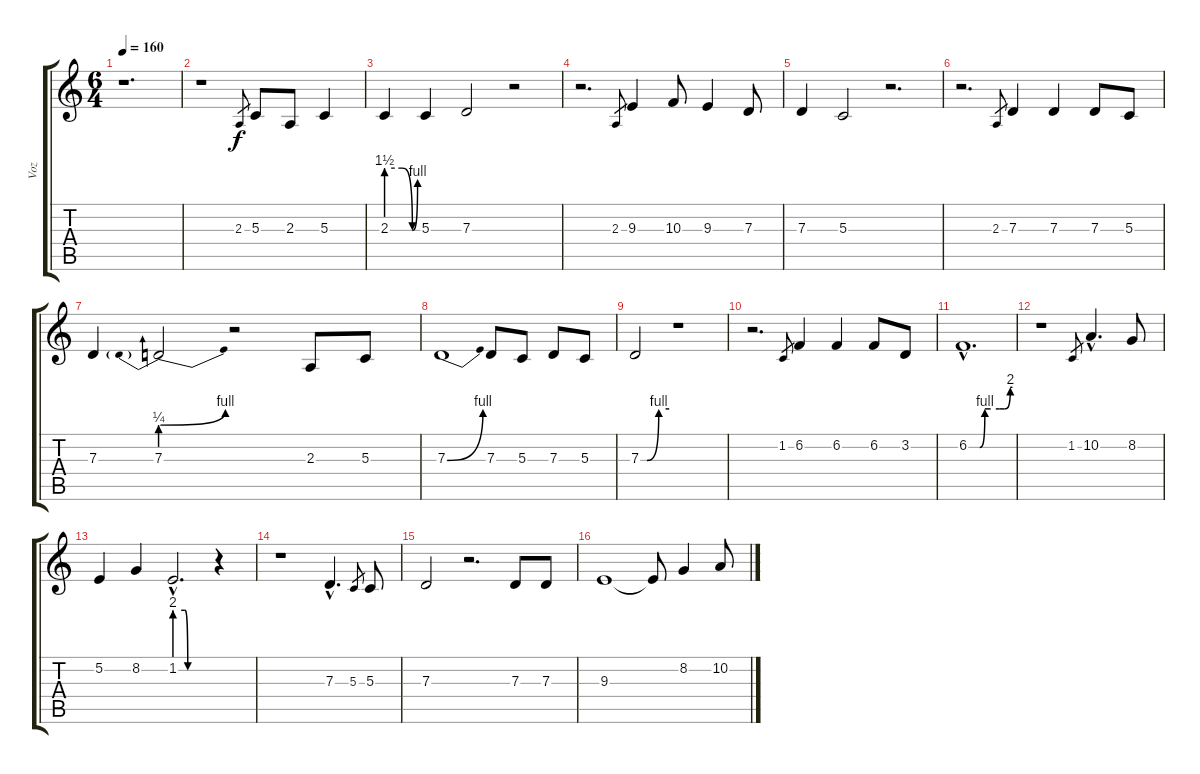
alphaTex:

\track ("Voz" "Voz") {instrument lead3calliope}
\staff {score tabs}
\tuning (E4 B3 G3 D3 A2 E2) {hide}
\ts (6 4)
\tempo 160
\clef g2
\ks c
r.1{d dy f} |
r.1 2.3.8{gr} 5.3.8 2.3.8 5.3.4 |
2.3{be (custom 0 6 30 6 50 0 60 4)}.4 5.3.4 7.3.2 r.2 |
r.2{d} 2.3.8{gr} 9.3.4 10.3.8 9.3.4 7.3.8 |
7.3.4 5.3.2 r.2{d} |
r.2{d} 2.3.8{gr} 7.3.4 7.3.4 7.3.8 5.3.8 |
7.3.4 7.3{be (prebendbend 0 1 60 4)}.2 r.2 2.3.8 5.3.8 |
7.3{be (bend 0 0 60 4)}.1 7.3.8 5.3.8 7.3.8 5.3.8 |
7.3{be (custom 0 0 13 0 38 4 60 4)}.2 r.1 |
r.2{d} 1.2.8{gr} 6.2.4 6.2.4 6.2.8 3.2.8 |
6.2{be (custom 0 0 10 0 15 0 22 4 30 4 42 4 49 4 57 8 60 8) hac}.1{d} |
r.1 1.2.8{gr} 10.2{hac}.4{d} 8.2.8 |
5.2.4 8.2.4 1.2{be (custom 0 8 17 8 22 0 31 0 40 0 48 0 60 0) hac}.2{d} r.4 |
r.1 7.3{hac}.4{d} 5.3.8{gr} 5.3.8 |
7.3.2 r.2{d} 7.3.8 7.3.8 |
9.3.1 9.3{t}.8 8.2.4 10.2.8
